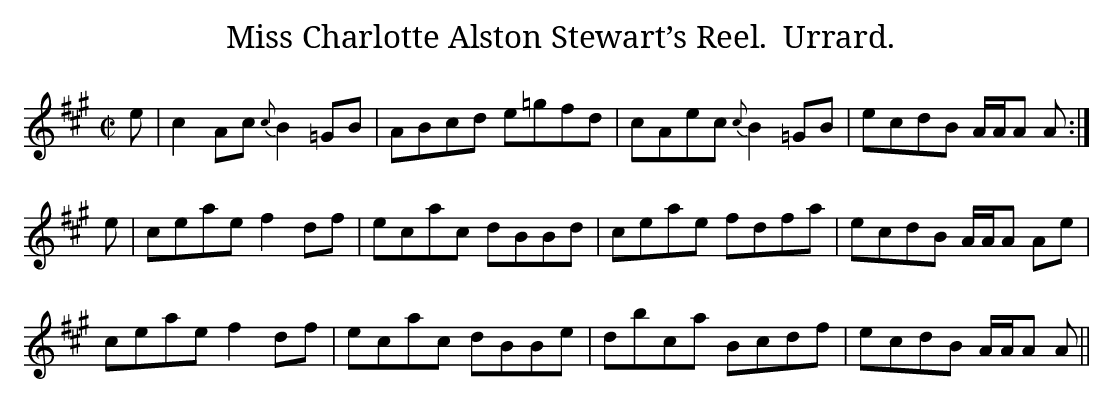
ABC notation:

X:1
T:Miss Charlotte Alston Stewart’s Reel.  Urrard.
M:C|
L:1/8
K:A
e|c2 Ac {c}B2 =GB|ABcd e=gfd|cAec {c}B2 =GB|ecdB A/A/A A:|
e|ceae f2 df|ecac dBBd|ceae fdfa|ecdB A/A/A Ae|
ceae f2 df|ecac dBBe|dbca Bcdf|ecdB A/A/A A||
